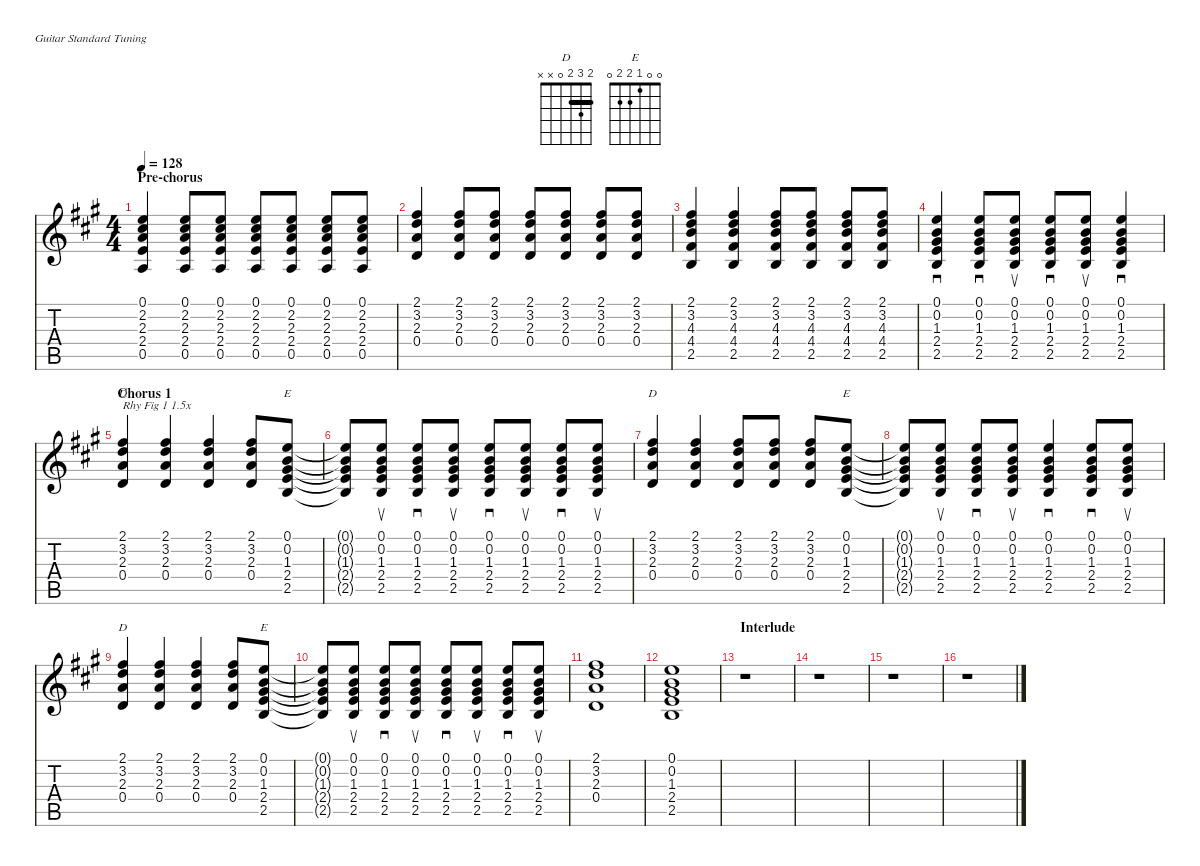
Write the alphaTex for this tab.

\defaultSystemsLayout 4
\hideDynamics
\bracketExtendMode nobrackets
\singleTrackTrackNamePolicy hidden
\multiTrackTrackNamePolicy hidden
\firstSystemTrackNameMode fullname
\firstSystemTrackNameOrientation horizontal
\otherSystemsTrackNameOrientation horizontal
\track ("Steel Guitar" "S-Gt") {defaultSystemsLayout 4 instrument acousticguitarsteel}
\staff {score tabs}
\tuning (E4 B3 G3 D3 A2 E2)
\chord ("D" 2 3 2 0 x x) {showfingering false barre 2}
\chord ("E" 0 0 1 2 2 0) {showfingering false}
\ts (4 4)
\section ("" "Pre-chorus")
\tempo 128
\clef g2
\ks a
(0.1{acc forcenatural} 2.2{acc #} 2.3{acc forcenatural} 2.4{acc forcenatural} 0.5{acc forcenatural}).4{dy f beam Up} (0.1{acc forcenatural} 2.2{acc #} 2.3{acc forcenatural} 2.4{acc forcenatural} 0.5{acc forcenatural}).8{beam Up} (0.1{acc forcenatural} 2.2{acc #} 2.3{acc forcenatural} 2.4{acc forcenatural} 0.5{acc forcenatural}).8{beam Up} (0.1{acc forcenatural} 2.2{acc #} 2.3{acc forcenatural} 2.4{acc forcenatural} 0.5{acc forcenatural}).8{beam Up} (0.1{acc forcenatural} 2.2{acc #} 2.3{acc forcenatural} 2.4{acc forcenatural} 0.5{acc forcenatural}).8{beam Up} (0.1{acc forcenatural} 2.2{acc #} 2.3{acc forcenatural} 2.4{acc forcenatural} 0.5{acc forcenatural}).8{beam Up} (0.1{acc forcenatural} 2.2{acc #} 2.3{acc forcenatural} 2.4{acc forcenatural} 0.5{acc forcenatural}).8{beam Up} |
(2.1{acc #} 3.2{acc forcenatural} 2.3{acc forcenatural} 0.4{acc forcenatural}).4{beam Up} (2.1{acc #} 3.2{acc forcenatural} 2.3{acc forcenatural} 0.4{acc forcenatural}).8{beam Up} (2.1{acc #} 3.2{acc forcenatural} 2.3{acc forcenatural} 0.4{acc forcenatural}).8{beam Up} (2.1{acc #} 3.2{acc forcenatural} 2.3{acc forcenatural} 0.4{acc forcenatural}).8{beam Up} (2.1{acc #} 3.2{acc forcenatural} 2.3{acc forcenatural} 0.4{acc forcenatural}).8{beam Up} (2.1{acc #} 3.2{acc forcenatural} 2.3{acc forcenatural} 0.4{acc forcenatural}).8{beam Up} (2.1{acc #} 3.2{acc forcenatural} 2.3{acc forcenatural} 0.4{acc forcenatural}).8{beam Up} |
(2.1{acc #} 3.2{acc forcenatural} 4.3{acc forcenatural} 4.4{acc #} 2.5{acc forcenatural}).4{beam Up} (2.1{acc #} 3.2{acc forcenatural} 4.3{acc forcenatural} 4.4{acc #} 2.5{acc forcenatural}).4{beam Up} (2.1{acc #} 3.2{acc forcenatural} 4.3{acc forcenatural} 4.4{acc #} 2.5{acc forcenatural}).8{beam Up} (2.1{acc #} 3.2{acc forcenatural} 4.3{acc forcenatural} 4.4{acc #} 2.5{acc forcenatural}).8{beam Up} (2.1{acc #} 3.2{acc forcenatural} 4.3{acc forcenatural} 4.4{acc #} 2.5{acc forcenatural}).8{beam Up} (2.1{acc #} 3.2{acc forcenatural} 4.3{acc forcenatural} 4.4{acc #} 2.5{acc forcenatural}).8{beam Up} |
(0.1{acc forcenatural} 0.2{acc forcenatural} 1.3{acc #} 2.4{acc forcenatural} 2.5{acc forcenatural}).4{sd beam Up} (0.1{acc forcenatural} 0.2{acc forcenatural} 1.3{acc #} 2.4{acc forcenatural} 2.5{acc forcenatural}).8{sd beam Up} (0.1{acc forcenatural} 0.2{acc forcenatural} 1.3{acc #} 2.4{acc forcenatural} 2.5{acc forcenatural}).8{su beam Up} (0.1{acc forcenatural} 0.2{acc forcenatural} 1.3{acc #} 2.4{acc forcenatural} 2.5{acc forcenatural}).8{sd beam Up} (0.1{acc forcenatural} 0.2{acc forcenatural} 1.3{acc #} 2.4{acc forcenatural} 2.5{acc forcenatural}).8{su beam Up} (0.1{acc forcenatural} 0.2{acc forcenatural} 1.3{acc #} 2.4{acc forcenatural} 2.5{acc forcenatural}).4{sd beam Up} |
\section ("" "Chorus 1")
(2.1{acc #} 3.2{acc forcenatural} 2.3{acc forcenatural} 0.4{acc forcenatural}).4{ch "D" txt "Rhy Fig 1 1.5x" beam Up} (2.1{acc #} 3.2{acc forcenatural} 2.3{acc forcenatural} 0.4{acc forcenatural}).4{beam Up} (2.1{acc #} 3.2{acc forcenatural} 2.3{acc forcenatural} 0.4{acc forcenatural}).4{beam Up} (2.1{acc #} 3.2{acc forcenatural} 2.3{acc forcenatural} 0.4{acc forcenatural}).8{beam Up} (0.1{acc forcenatural} 0.2{acc forcenatural} 1.3{acc #} 2.4{acc forcenatural} 2.5{acc forcenatural}).8{ch "E" beam Up} |
(2.5{t acc forcenatural} 2.4{t acc forcenatural} 1.3{t acc #} 0.2{t acc forcenatural} 0.1{t acc forcenatural}).8{beam Up} (0.1{acc forcenatural} 0.2{acc forcenatural} 1.3{acc #} 2.4{acc forcenatural} 2.5{acc forcenatural}).8{su beam Up} (0.1{acc forcenatural} 0.2{acc forcenatural} 1.3{acc #} 2.4{acc forcenatural} 2.5{acc forcenatural}).8{sd beam Up} (0.1{acc forcenatural} 0.2{acc forcenatural} 1.3{acc #} 2.4{acc forcenatural} 2.5{acc forcenatural}).8{su beam Up} (0.1{acc forcenatural} 0.2{acc forcenatural} 1.3{acc #} 2.4{acc forcenatural} 2.5{acc forcenatural}).8{sd beam Up} (0.1{acc forcenatural} 0.2{acc forcenatural} 1.3{acc #} 2.4{acc forcenatural} 2.5{acc forcenatural}).8{su beam Up} (0.1{acc forcenatural} 0.2{acc forcenatural} 1.3{acc #} 2.4{acc forcenatural} 2.5{acc forcenatural}).8{sd beam Up} (0.1{acc forcenatural} 0.2{acc forcenatural} 1.3{acc #} 2.4{acc forcenatural} 2.5{acc forcenatural}).8{su beam Up} |
(2.1{acc #} 3.2{acc forcenatural} 2.3{acc forcenatural} 0.4{acc forcenatural}).4{ch "D" beam Up} (2.1{acc #} 3.2{acc forcenatural} 2.3{acc forcenatural} 0.4{acc forcenatural}).4{beam Up} (2.1{acc #} 3.2{acc forcenatural} 2.3{acc forcenatural} 0.4{acc forcenatural}).8{beam Up} (2.1{acc #} 3.2{acc forcenatural} 2.3{acc forcenatural} 0.4{acc forcenatural}).8{beam Up} (2.1{acc #} 3.2{acc forcenatural} 2.3{acc forcenatural} 0.4{acc forcenatural}).8{beam Up} (0.1{acc forcenatural} 0.2{acc forcenatural} 1.3{acc #} 2.4{acc forcenatural} 2.5{acc forcenatural}).8{ch "E" beam Up} |
(2.5{t acc forcenatural} 2.4{t acc forcenatural} 1.3{t acc #} 0.2{t acc forcenatural} 0.1{t acc forcenatural}).8{beam Up} (0.1{acc forcenatural} 0.2{acc forcenatural} 1.3{acc #} 2.4{acc forcenatural} 2.5{acc forcenatural}).8{su beam Up} (0.1{acc forcenatural} 0.2{acc forcenatural} 1.3{acc #} 2.4{acc forcenatural} 2.5{acc forcenatural}).8{sd beam Up} (0.1{acc forcenatural} 0.2{acc forcenatural} 1.3{acc #} 2.4{acc forcenatural} 2.5{acc forcenatural}).8{su beam Up} (0.1{acc forcenatural} 0.2{acc forcenatural} 1.3{acc #} 2.4{acc forcenatural} 2.5{acc forcenatural}).4{sd beam Up} (0.1{acc forcenatural} 0.2{acc forcenatural} 1.3{acc #} 2.4{acc forcenatural} 2.5{acc forcenatural}).8{sd beam Up} (0.1{acc forcenatural} 0.2{acc forcenatural} 1.3{acc #} 2.4{acc forcenatural} 2.5{acc forcenatural}).8{su beam Up} |
(2.1{acc #} 3.2{acc forcenatural} 2.3{acc forcenatural} 0.4{acc forcenatural}).4{ch "D" beam Up} (2.1{acc #} 3.2{acc forcenatural} 2.3{acc forcenatural} 0.4{acc forcenatural}).4{beam Up} (2.1{acc #} 3.2{acc forcenatural} 2.3{acc forcenatural} 0.4{acc forcenatural}).4{beam Up} (2.1{acc #} 3.2{acc forcenatural} 2.3{acc forcenatural} 0.4{acc forcenatural}).8{beam Up} (0.1{acc forcenatural} 0.2{acc forcenatural} 1.3{acc #} 2.4{acc forcenatural} 2.5{acc forcenatural}).8{ch "E" beam Up} |
(2.5{t acc forcenatural} 2.4{t acc forcenatural} 1.3{t acc #} 0.2{t acc forcenatural} 0.1{t acc forcenatural}).8{beam Up} (0.1{acc forcenatural} 0.2{acc forcenatural} 1.3{acc #} 2.4{acc forcenatural} 2.5{acc forcenatural}).8{su beam Up} (0.1{acc forcenatural} 0.2{acc forcenatural} 1.3{acc #} 2.4{acc forcenatural} 2.5{acc forcenatural}).8{sd beam Up} (0.1{acc forcenatural} 0.2{acc forcenatural} 1.3{acc #} 2.4{acc forcenatural} 2.5{acc forcenatural}).8{su beam Up} (0.1{acc forcenatural} 0.2{acc forcenatural} 1.3{acc #} 2.4{acc forcenatural} 2.5{acc forcenatural}).8{sd beam Up} (0.1{acc forcenatural} 0.2{acc forcenatural} 1.3{acc #} 2.4{acc forcenatural} 2.5{acc forcenatural}).8{su beam Up} (0.1{acc forcenatural} 0.2{acc forcenatural} 1.3{acc #} 2.4{acc forcenatural} 2.5{acc forcenatural}).8{sd beam Up} (0.1{acc forcenatural} 0.2{acc forcenatural} 1.3{acc #} 2.4{acc forcenatural} 2.5{acc forcenatural}).8{su beam Up} |
(2.1{acc #} 3.2{acc forcenatural} 2.3{acc forcenatural} 0.4{acc forcenatural}).1{beam Up} |
(2.5{acc forcenatural} 2.4{acc forcenatural} 1.3{acc #} 0.2{acc forcenatural} 0.1{acc forcenatural}).1{beam Up} |
\section ("" "Interlude")
r.1{beam Down} |
r.1{beam Down} |
r.1{beam Down} |
r.1{beam Down}
